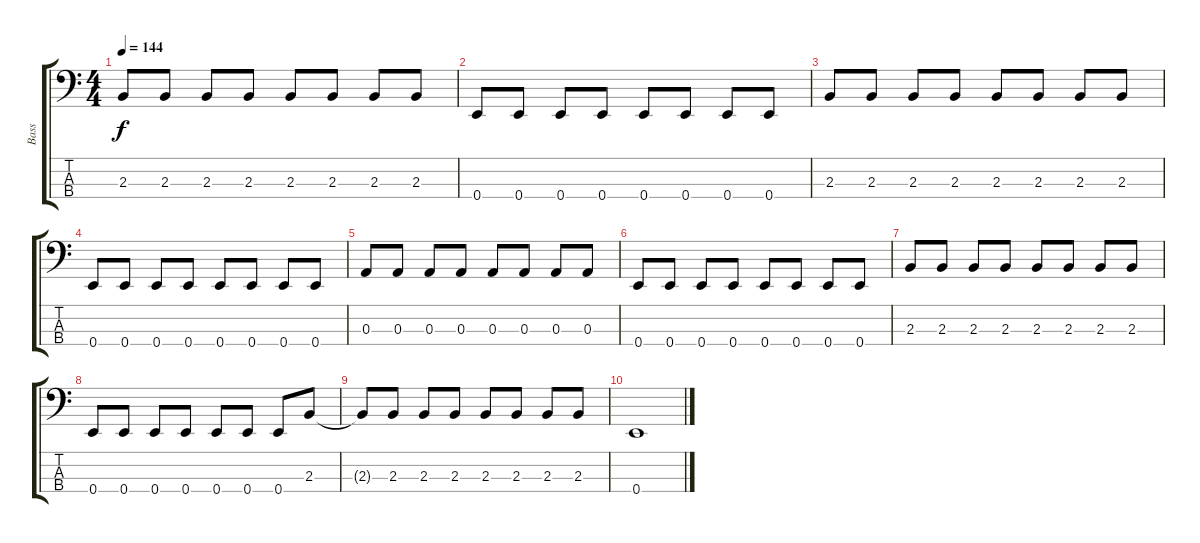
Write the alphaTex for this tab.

\track ("Bass" "Bass") {instrument electricbasspick}
\staff {score tabs}
\tuning (G2 D2 A1 E1) {hide}
\ts (4 4)
\tempo 144
\clef f4
\ks c
2.3{t}.8{dy f} 2.3.8 2.3.8 2.3.8 2.3.8 2.3.8 2.3.8 2.3.8 |
0.4.8 0.4.8 0.4.8 0.4.8 0.4.8 0.4.8 0.4.8 0.4.8 |
2.3.8 2.3.8 2.3.8 2.3.8 2.3.8 2.3.8 2.3.8 2.3.8 |
0.4.8 0.4.8 0.4.8 0.4.8 0.4.8 0.4.8 0.4.8 0.4.8 |
0.3.8 0.3.8 0.3.8 0.3.8 0.3.8 0.3.8 0.3.8 0.3.8 |
0.4.8 0.4.8 0.4.8 0.4.8 0.4.8 0.4.8 0.4.8 0.4.8 |
2.3.8 2.3.8 2.3.8 2.3.8 2.3.8 2.3.8 2.3.8 2.3.8 |
0.4.8 0.4.8 0.4.8 0.4.8 0.4.8 0.4.8 0.4.8 2.3.8 |
2.3{t}.8 2.3.8 2.3.8 2.3.8 2.3.8 2.3.8 2.3.8 2.3.8 |
0.4.1
